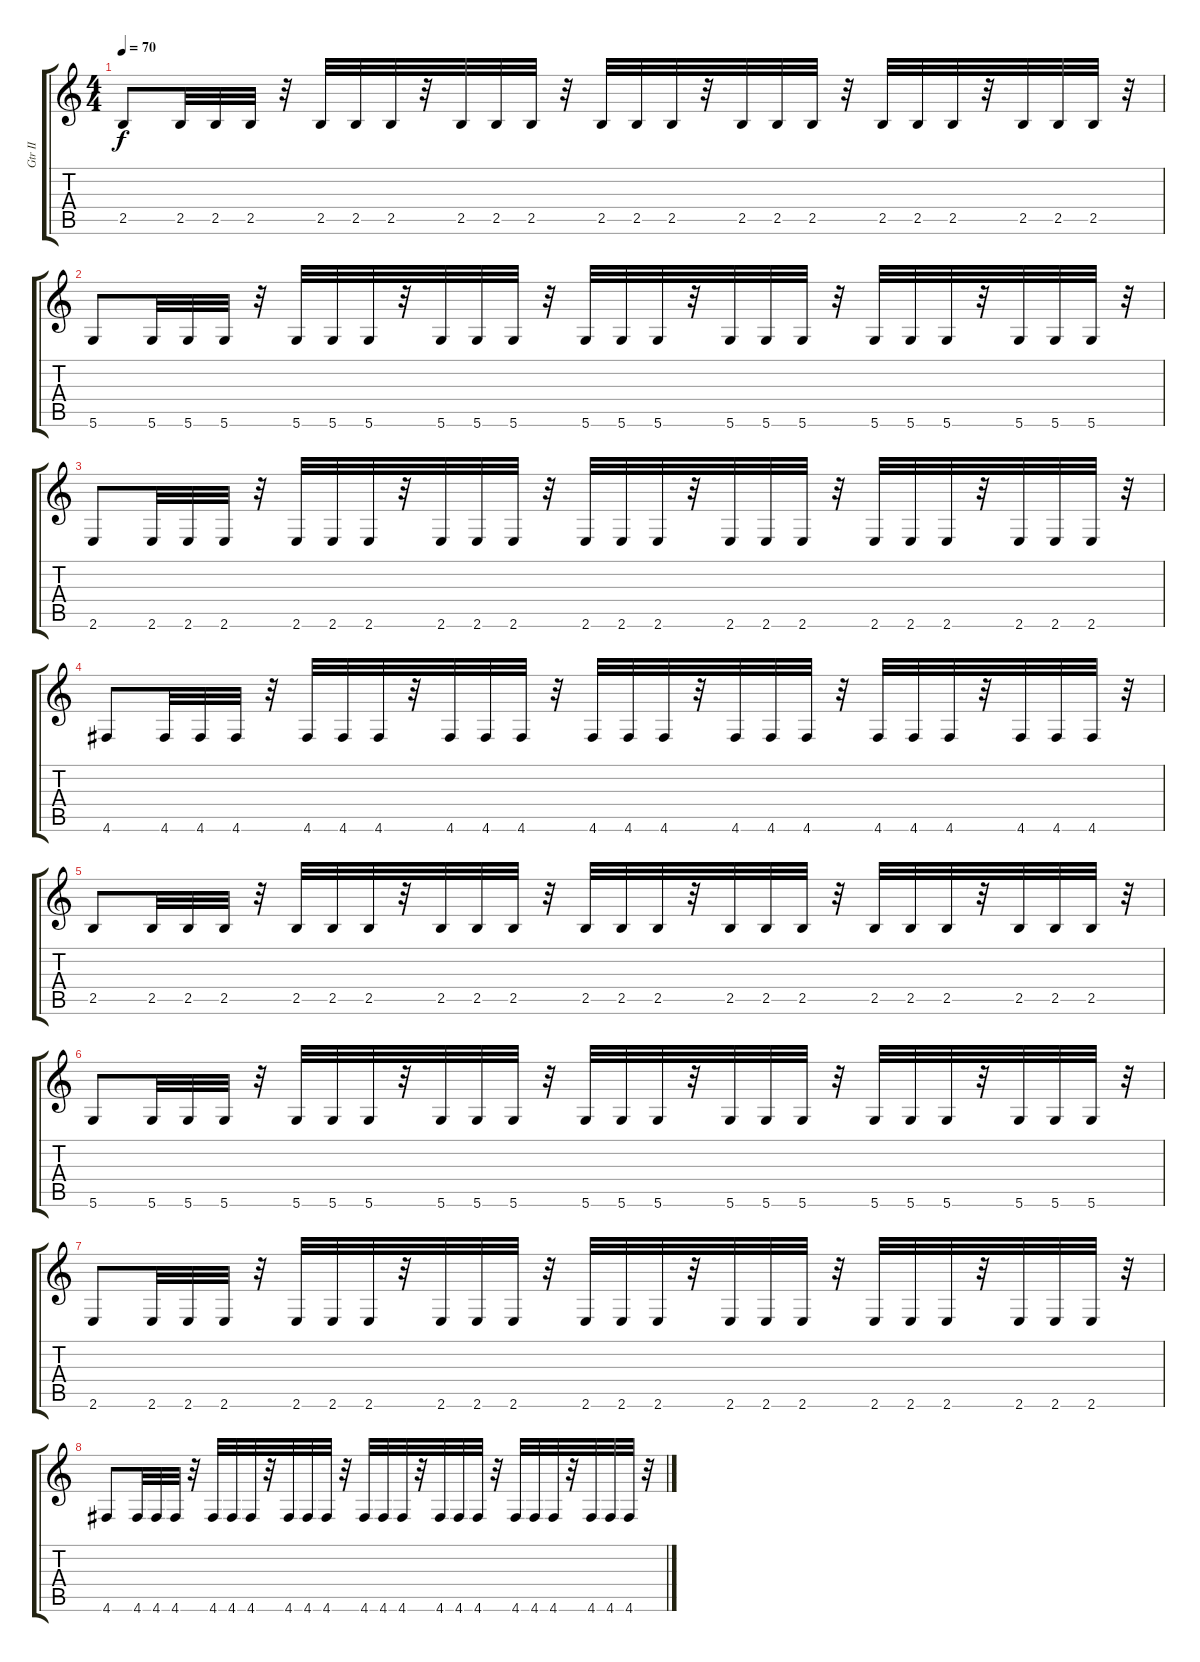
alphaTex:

\track ("Gtr II" "Gtr II") {instrument electricguitarmuted}
\staff {score tabs}
\tuning (E4 B3 G3 D3 A2 D2) {hide}
\ts (4 4)
\tempo 70
\clef g2
\ks c
2.5.8{dy f} 2.5.32 2.5.32 2.5.32 r.32 2.5.32 2.5.32 2.5.32 r.32 2.5.32 2.5.32 2.5.32 r.32 2.5.32 2.5.32 2.5.32 r.32 2.5.32 2.5.32 2.5.32 r.32 2.5.32 2.5.32 2.5.32 r.32 2.5.32 2.5.32 2.5.32 r.32 |
5.6.8 5.6.32 5.6.32 5.6.32 r.32 5.6.32 5.6.32 5.6.32 r.32 5.6.32 5.6.32 5.6.32 r.32 5.6.32 5.6.32 5.6.32 r.32 5.6.32 5.6.32 5.6.32 r.32 5.6.32 5.6.32 5.6.32 r.32 5.6.32 5.6.32 5.6.32 r.32 |
2.6.8 2.6.32 2.6.32 2.6.32 r.32 2.6.32 2.6.32 2.6.32 r.32 2.6.32 2.6.32 2.6.32 r.32 2.6.32 2.6.32 2.6.32 r.32 2.6.32 2.6.32 2.6.32 r.32 2.6.32 2.6.32 2.6.32 r.32 2.6.32 2.6.32 2.6.32 r.32 |
4.6.8 4.6.32 4.6.32 4.6.32 r.32 4.6.32 4.6.32 4.6.32 r.32 4.6.32 4.6.32 4.6.32 r.32 4.6.32 4.6.32 4.6.32 r.32 4.6.32 4.6.32 4.6.32 r.32 4.6.32 4.6.32 4.6.32 r.32 4.6.32 4.6.32 4.6.32 r.32 |
2.5.8 2.5.32 2.5.32 2.5.32 r.32 2.5.32 2.5.32 2.5.32 r.32 2.5.32 2.5.32 2.5.32 r.32 2.5.32 2.5.32 2.5.32 r.32 2.5.32 2.5.32 2.5.32 r.32 2.5.32 2.5.32 2.5.32 r.32 2.5.32 2.5.32 2.5.32 r.32 |
5.6.8 5.6.32 5.6.32 5.6.32 r.32 5.6.32 5.6.32 5.6.32 r.32 5.6.32 5.6.32 5.6.32 r.32 5.6.32 5.6.32 5.6.32 r.32 5.6.32 5.6.32 5.6.32 r.32 5.6.32 5.6.32 5.6.32 r.32 5.6.32 5.6.32 5.6.32 r.32 |
2.6.8 2.6.32 2.6.32 2.6.32 r.32 2.6.32 2.6.32 2.6.32 r.32 2.6.32 2.6.32 2.6.32 r.32 2.6.32 2.6.32 2.6.32 r.32 2.6.32 2.6.32 2.6.32 r.32 2.6.32 2.6.32 2.6.32 r.32 2.6.32 2.6.32 2.6.32 r.32 |
4.6.8 4.6.32 4.6.32 4.6.32 r.32 4.6.32 4.6.32 4.6.32 r.32 4.6.32 4.6.32 4.6.32 r.32 4.6.32 4.6.32 4.6.32 r.32 4.6.32 4.6.32 4.6.32 r.32 4.6.32 4.6.32 4.6.32 r.32 4.6.32 4.6.32 4.6.32 r.32
